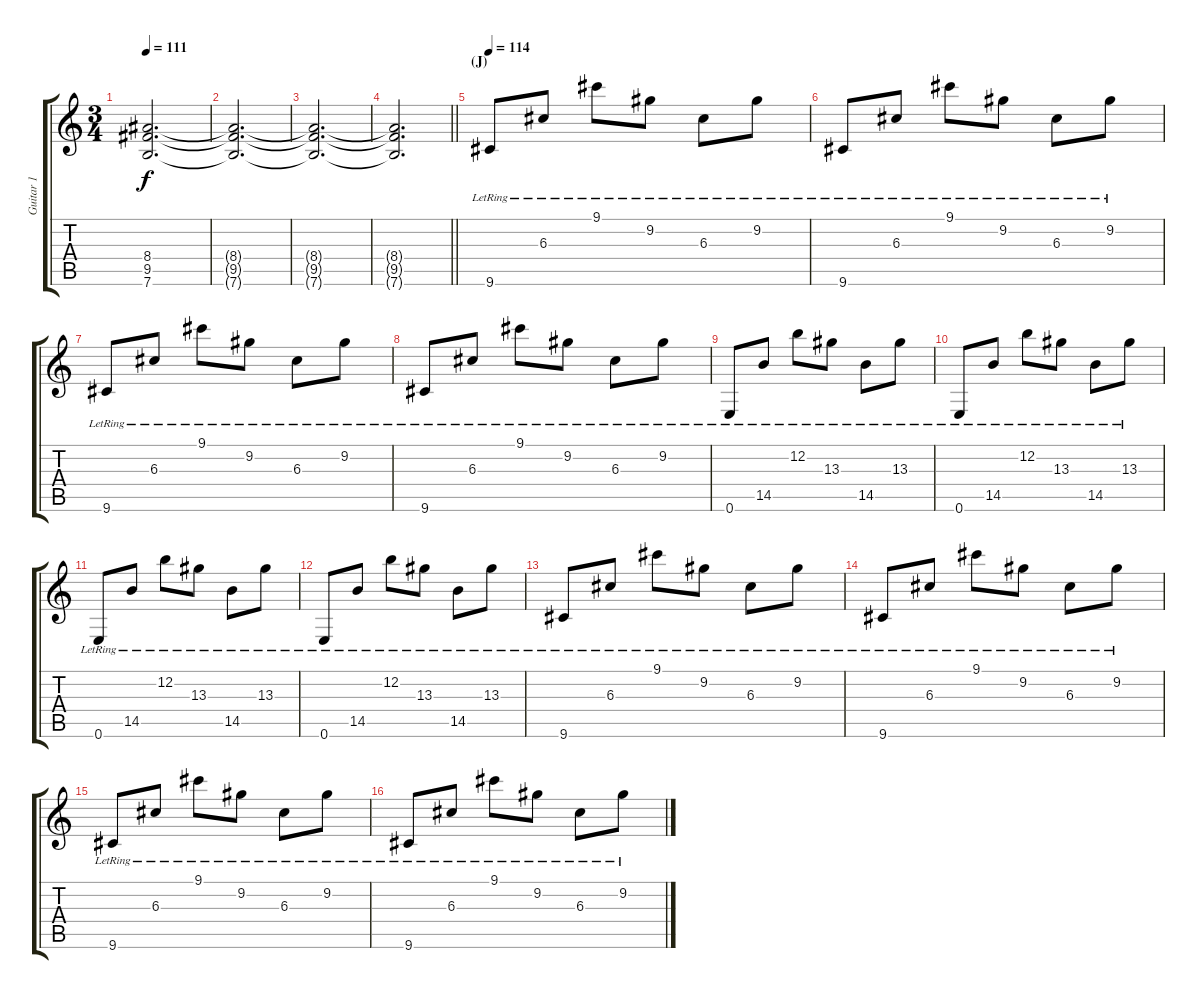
\track ("Guitar 1" "Guitar 1") {instrument electricguitarjazz}
\staff {score tabs}
\tuning (E4 B3 G3 D3 A2 E2) {hide}
\ts (3 4)
\tempo 111
\clef g2
\ks c
(8.4{t} 9.5{t} 7.6{t}).2{d dy f} |
(8.4{t} 9.5{t} 7.6{t}).2{d} |
(8.4{t} 9.5{t} 7.6{t}).2{d} |
\barLineRight lightlight
(8.4{t} 9.5{t} 7.6{t}).2{d} |
\section ("" "(J)")
\tempo 114
9.6{lr}.8{volume 12} 6.3{lr}.8 9.1{lr}.8 9.2{lr}.8 6.3{lr}.8 9.2{lr}.8 |
9.6{lr}.8 6.3{lr}.8 9.1{lr}.8 9.2{lr}.8 6.3{lr}.8 9.2{lr}.8 |
9.6{lr}.8 6.3{lr}.8 9.1{lr}.8 9.2{lr}.8 6.3{lr}.8 9.2{lr}.8 |
9.6{lr}.8 6.3{lr}.8 9.1{lr}.8 9.2{lr}.8 6.3{lr}.8 9.2{lr}.8 |
0.6{lr}.8 14.5{lr}.8 12.2{lr}.8 13.3{lr}.8 14.5{lr}.8 13.3{lr}.8 |
0.6{lr}.8 14.5{lr}.8 12.2{lr}.8 13.3{lr}.8 14.5{lr}.8 13.3{lr}.8 |
0.6{lr}.8 14.5{lr}.8 12.2{lr}.8 13.3{lr}.8 14.5{lr}.8 13.3{lr}.8 |
0.6{lr}.8 14.5{lr}.8 12.2{lr}.8 13.3{lr}.8 14.5{lr}.8 13.3{lr}.8 |
9.6{lr}.8 6.3{lr}.8 9.1{lr}.8 9.2{lr}.8 6.3{lr}.8 9.2{lr}.8 |
9.6{lr}.8 6.3{lr}.8 9.1{lr}.8 9.2{lr}.8 6.3{lr}.8 9.2{lr}.8 |
9.6{lr}.8 6.3{lr}.8 9.1{lr}.8 9.2{lr}.8 6.3{lr}.8 9.2{lr}.8 |
9.6{lr}.8 6.3{lr}.8 9.1{lr}.8 9.2{lr}.8 6.3{lr}.8 9.2{lr}.8
